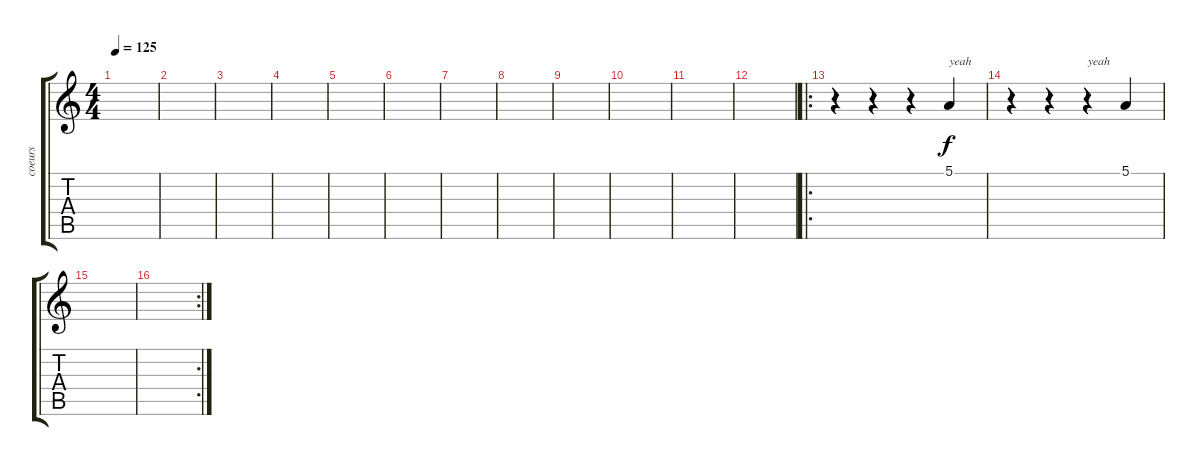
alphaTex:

\track ("coeurs" "coeurs") {instrument altosax}
\staff {score tabs}
\tuning (E4 B3 G3 D3 A2 E2) {hide}
\ts (4 4)
\tempo 125
\clef g2
\ks c
|
|
|
|
|
|
|
|
|
|
|
|
\ro
r.4 r.4 r.4 5.1.4{txt "yeah"} |
r.4 r.4 r.4{txt "yeah"} 5.1.4 |
|
\rc 2
